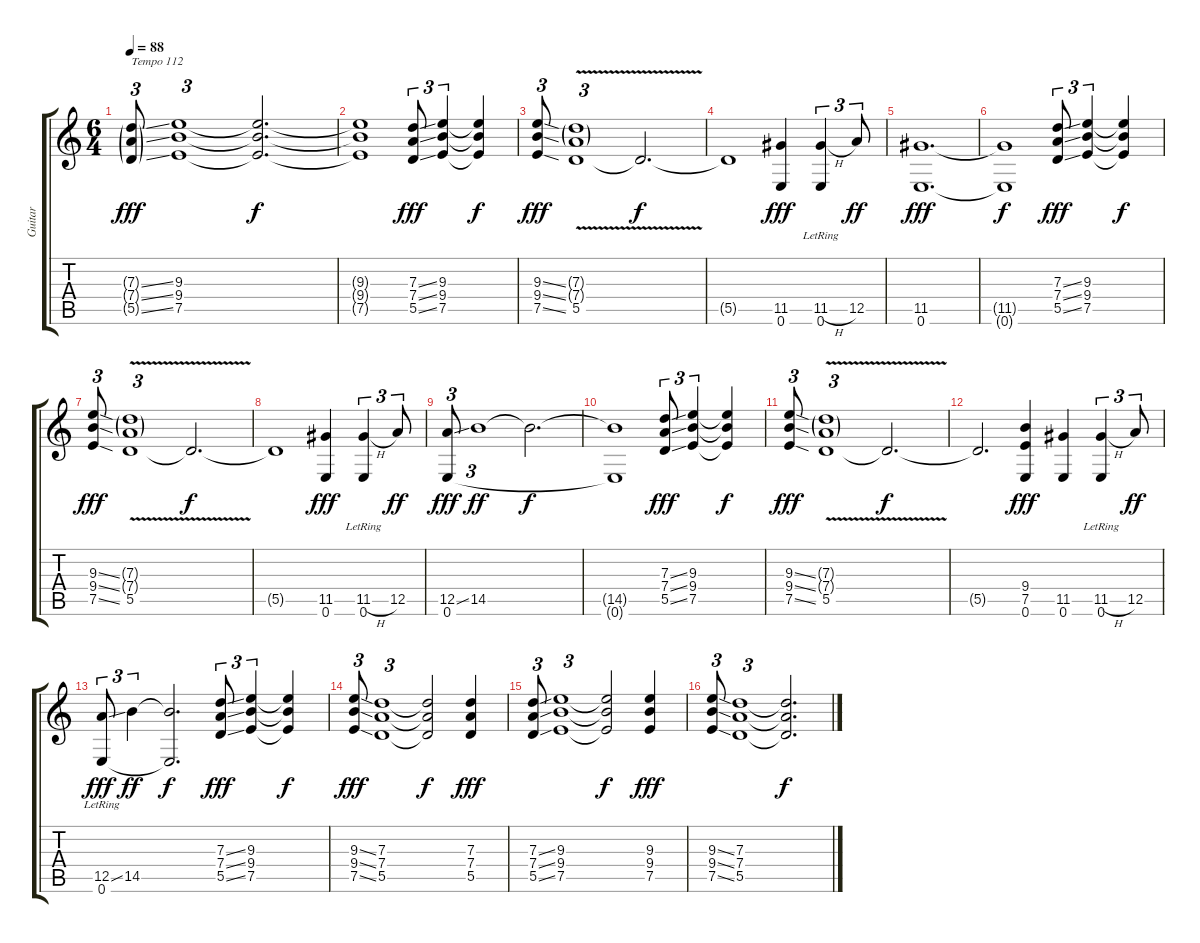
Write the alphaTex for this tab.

\track ("Guitar" "Guitar") {instrument distortionguitar}
\staff {score tabs}
\tuning (E4 B3 G3 D3 A2 E2) {hide}
\ts (6 4)
\tempo 88
\tempo 112
\tempo 88
\clef g2
\ks c
(7.3{ss g} 7.4{ss g} 5.5{ss g}).8{tu (3 2) txt "Tempo 112" dy fff instrument distortionguitar} (9.3 9.4 7.5).1{tu (3 2)} (9.3{t} 9.4{t} 7.5{t}).2{d dy f} |
(9.3{t} 9.4{t} 7.5{t}).1 (7.3{ss} 7.4{ss} 5.5{ss}).8{tu (3 2) dy fff} (9.3 9.4 7.5).4{tu (3 2)} (9.3{t} 9.4{t} 7.5{t}).4{dy f} |
(9.3{ss} 9.4{ss} 7.5{ss}).8{tu (3 2) dy fff} (7.3{v g} 7.4{v g} 5.5{v}).1{tu (3 2)} 5.5{t}.2{d dy f} |
5.5{t}.1 (11.5 0.6).4{dy fff} (11.5{h} 0.6{lr}).4{tu (3 2)} 12.5.8{tu (3 2) dy ff} |
(11.5 0.6).1{d dy fff} |
(11.5{t} 0.6{t}).1{dy f} (7.3{ss} 7.4{ss} 5.5{ss}).8{tu (3 2) dy fff} (9.3 9.4 7.5).4{tu (3 2)} (9.3{t} 9.4{t} 7.5{t}).4{dy f} |
(9.3{ss} 9.4{ss} 7.5{ss}).8{tu (3 2) dy fff} (7.3{v g} 7.4{v g} 5.5{v}).1{tu (3 2)} 5.5{t}.2{d dy f} |
5.5{t}.1 (11.5 0.6).4{dy fff} (11.5{h} 0.6{lr}).4{tu (3 2)} 12.5.8{tu (3 2) dy ff} |
(12.5{ss} 0.6).8{tu (3 2) dy fff} 14.5.1{tu (3 2) dy ff} 14.5{t}.2{d dy f} |
(14.5{t} 0.6{t}).1 (7.3{ss} 7.4{ss} 5.5{ss}).8{tu (3 2) dy fff} (9.3 9.4 7.5).4{tu (3 2)} (9.3{t} 9.4{t} 7.5{t}).4{dy f} |
(9.3{ss} 9.4{ss} 7.5{ss}).8{tu (3 2) dy fff} (7.3{v g} 7.4{v g} 5.5{v}).1{tu (3 2)} 5.5{t}.2{d dy f} |
5.5{t}.2{d} (9.4 7.5 0.6).4{dy fff} (11.5 0.6).4 (11.5{h} 0.6{lr}).4{tu (3 2)} 12.5.8{tu (3 2) dy ff} |
(12.5{ss} 0.6{lr}).8{tu (3 2) dy fff} 14.5.4{tu (3 2) dy ff} (14.5{t} 0.6{t}).2{d dy f} (7.3{ss} 7.4{ss} 5.5{ss}).8{tu (3 2) dy fff} (9.3 9.4 7.5).4{tu (3 2)} (9.3{t} 9.4{t} 7.5{t}).4{dy f} |
(9.3{ss} 9.4{ss} 7.5{ss}).8{tu (3 2) dy fff} (7.3 7.4 5.5).1{tu (3 2)} (7.3{t} 7.4{t} 5.5{t}).2{dy f} (7.3 7.4 5.5).4{dy fff} |
(7.3{ss} 7.4{ss} 5.5{ss}).8{tu (3 2)} (9.3 9.4 7.5).1{tu (3 2)} (9.3{t} 9.4{t} 7.5{t}).2{dy f} (9.3 9.4 7.5).4{dy fff} |
(9.3{ss} 9.4{ss} 7.5{ss}).8{tu (3 2)} (7.3 7.4 5.5).1{tu (3 2)} (7.3{t} 7.4{t} 5.5{t}).2{d dy f}
